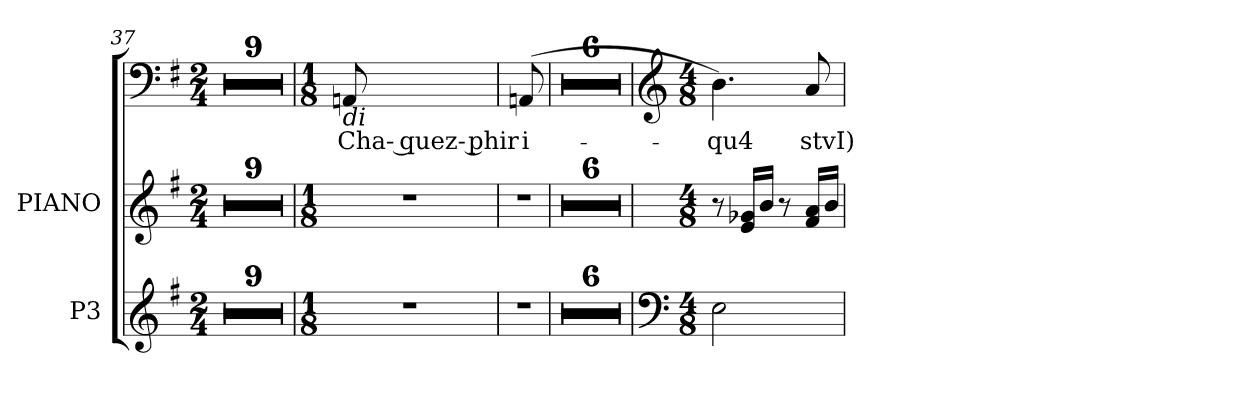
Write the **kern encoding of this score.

**kern	**kern	**kern	**text
*part2	*part1	*part1	*part1
*staff3	*staff2	*staff1	*staff1
*I"P3	*I"PIANO	*	*
*	*I'Pno	*	*
*clefG2	*clefG2	*	*
*k[f#]	*k[f#]	*k[f#]	*
*G:	*G:	*G:	*
*M2/4	*M2/4	*M2/4	*
=37	=37	=37	=37
2r	2r	2r	.
=38	=38	=38	=38
2r	2r	2r	.
=39	=39	=39	=39
2r	2r	2r	.
=40	=40	=40	=40
2r	2r	2r	.
=41	=41	=41	=41
2r	2r	2r	.
=42	=42	=42	=42
2r	2r	2r	.
=43	=43	=43	=43
2r	2r	2r	.
=44	=44	=44	=44
2r	2r	2r	.
=45	=45	=45	=45
2r	2r	2r	.
=46	=46	=46	=46
*M1/8	*M1/8	*M1/8	*
!LO:N:vis=1	!LO:N:vis=1	!	!
!	!	!LO:TX:b:i:t=di	!
!	!	!	!LO:LY:b:color=#000000
8r	8r	8AAni/	Cha- quez- phir
=47	=47	=47	=47
!LO:N:vis=1	!LO:N:vis=1	!	!
!	!	!	!LO:LY:b:color=#000000
8r	8r	(8AAni/	i--
!!LO:LB:g=z
=48	=48	=48	=48
8r	8r	8r	.
=49	=49	=49	=49
8r	8r	8r	.
=50	=50	=50	=50
8r	8r	8r	.
=51	=51	=51	=51
8r	8r	8r	.
=52	=52	=52	=52
8r	8r	8r	.
=53	=53	=53	=53
8r	8r	8r	.
!!LO:PB:g=z
=54	=54	=54	=54
*clefF4	*	*clefG2	*
*M4/8	*M4/8	*M4/8	*
!	!	!	!LO:LY:b:color=#000000
2Ei\	8r	4.bi\)	qu4
.	16ei/ 16g-XiLL	.	.
.	16bi/JJ	.	.
.	8r	.	.
!	!	!	!LO:LY:b:color=#000000
.	16f#i/ 16aiLL	8ai/	stvI)-
.	16bi/JJ	.	.
=	=	=	=
*-	*-	*-	*-
